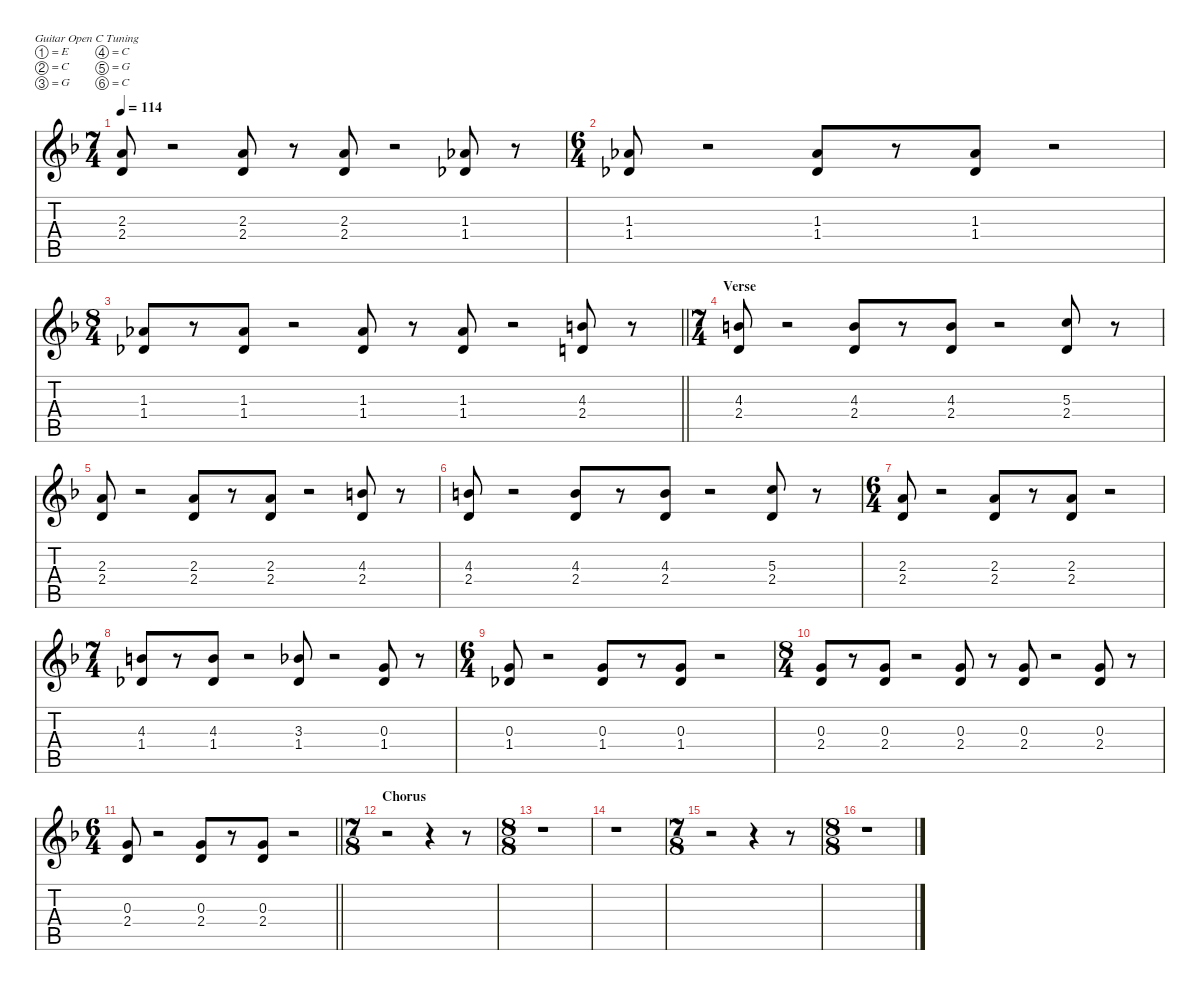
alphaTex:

\defaultSystemsLayout 4
\hideDynamics
\bracketExtendMode nobrackets
\singleTrackTrackNamePolicy hidden
\multiTrackTrackNamePolicy hidden
\firstSystemTrackNameMode fullname
\otherSystemsTrackNameOrientation horizontal
\track ("GTR Overd 2-hid" "od.guit.") {mute instrument overdrivenguitar}
\staff {score tabs}
\tuning (E4 C4 G3 C3 G2 C2)
\ts (7 4)
\tempo 114
\clef g2
\ks dminor
(2.3{acc forcenatural} 2.4{acc forcenatural}).8{dy f} r.2 (2.3{acc forcenatural} 2.4{acc forcenatural}).8 r.8 (2.3{acc forcenatural} 2.4{acc forcenatural}).8 r.2 (1.3{acc b} 1.4{acc b}).8 r.8 |
\ts (6 4)
\beaming (8 4 4 4 4)
(1.3{acc b} 1.4{acc b}).8 r.2 (1.3{acc b} 1.4{acc b}).8 r.8 (1.3{acc b} 1.4{acc b}).8 r.2 |
\ts (8 4)
\beaming (8 4 4 4 4)
\barLineRight lightlight
(1.3{acc b} 1.4{acc b}).8 r.8 (1.3{acc b} 1.4{acc b}).8 r.2 (1.3{acc b} 1.4{acc b}).8 r.8 (1.3{acc b} 1.4{acc b}).8 r.2 (4.3{acc forcenatural} 2.4{acc forcenatural}).8 r.8 |
\ts (7 4)
\beaming (8 4 4 4 4)
\section ("" "Verse")
(4.3{acc forcenatural} 2.4{acc forcenatural}).8 r.2 (4.3{acc forcenatural} 2.4{acc forcenatural}).8 r.8 (4.3{acc forcenatural} 2.4{acc forcenatural}).8 r.2 (5.3{acc forcenatural} 2.4{acc forcenatural}).8 r.8 |
(2.3{acc forcenatural} 2.4{acc forcenatural}).8 r.2 (2.3{acc forcenatural} 2.4{acc forcenatural}).8 r.8 (2.3{acc forcenatural} 2.4{acc forcenatural}).8 r.2 (4.3{acc forcenatural} 2.4{acc forcenatural}).8 r.8 |
(4.3{acc forcenatural} 2.4{acc forcenatural}).8 r.2 (4.3{acc forcenatural} 2.4{acc forcenatural}).8 r.8 (4.3{acc forcenatural} 2.4{acc forcenatural}).8 r.2 (5.3{acc forcenatural} 2.4{acc forcenatural}).8 r.8 |
\ts (6 4)
\beaming (8 4 4 4 4)
(2.3{acc forcenatural} 2.4{acc forcenatural}).8 r.2 (2.3{acc forcenatural} 2.4{acc forcenatural}).8 r.8 (2.3{acc forcenatural} 2.4{acc forcenatural}).8 r.2 |
\ts (7 4)
\beaming (8 4 4 4 4)
(4.3{acc forcenatural} 1.4{acc b}).8 r.8 (4.3{acc forcenatural} 1.4{acc b}).8 r.2 (3.3{acc b} 1.4{acc b}).8 r.2 (0.3{acc forcenatural} 1.4{acc b}).8 r.8 |
\ts (6 4)
\beaming (8 4 4 4 4)
(0.3{acc forcenatural} 1.4{acc b}).8 r.2 (0.3{acc forcenatural} 1.4{acc b}).8 r.8 (0.3{acc forcenatural} 1.4{acc b}).8 r.2 |
\ts (8 4)
\beaming (8 4 4 4 4)
(0.3{acc forcenatural} 2.4{acc forcenatural}).8 r.8 (0.3{acc forcenatural} 2.4{acc forcenatural}).8 r.2 (0.3{acc forcenatural} 2.4{acc forcenatural}).8 r.8 (0.3{acc forcenatural} 2.4{acc forcenatural}).8 r.2 (0.3{acc forcenatural} 2.4{acc forcenatural}).8 r.8 |
\ts (6 4)
\beaming (8 4 4 4 4)
\barLineRight lightlight
(0.3{acc forcenatural} 2.4{acc forcenatural}).8 r.2 (0.3{acc forcenatural} 2.4{acc forcenatural}).8 r.8 (0.3{acc forcenatural} 2.4{acc forcenatural}).8 r.2 |
\ts (7 8)
\beaming (8 4 4 4 4)
\section ("" "Chorus")
r.2 r.4 r.8 |
\ts (8 8)
\beaming (8 4 4 4 4)
r.1 |
r.1 |
\ts (7 8)
\beaming (8 4 4 4 4)
r.2 r.4 r.8 |
\ts (8 8)
\beaming (8 4 4 4 4)
r.1
